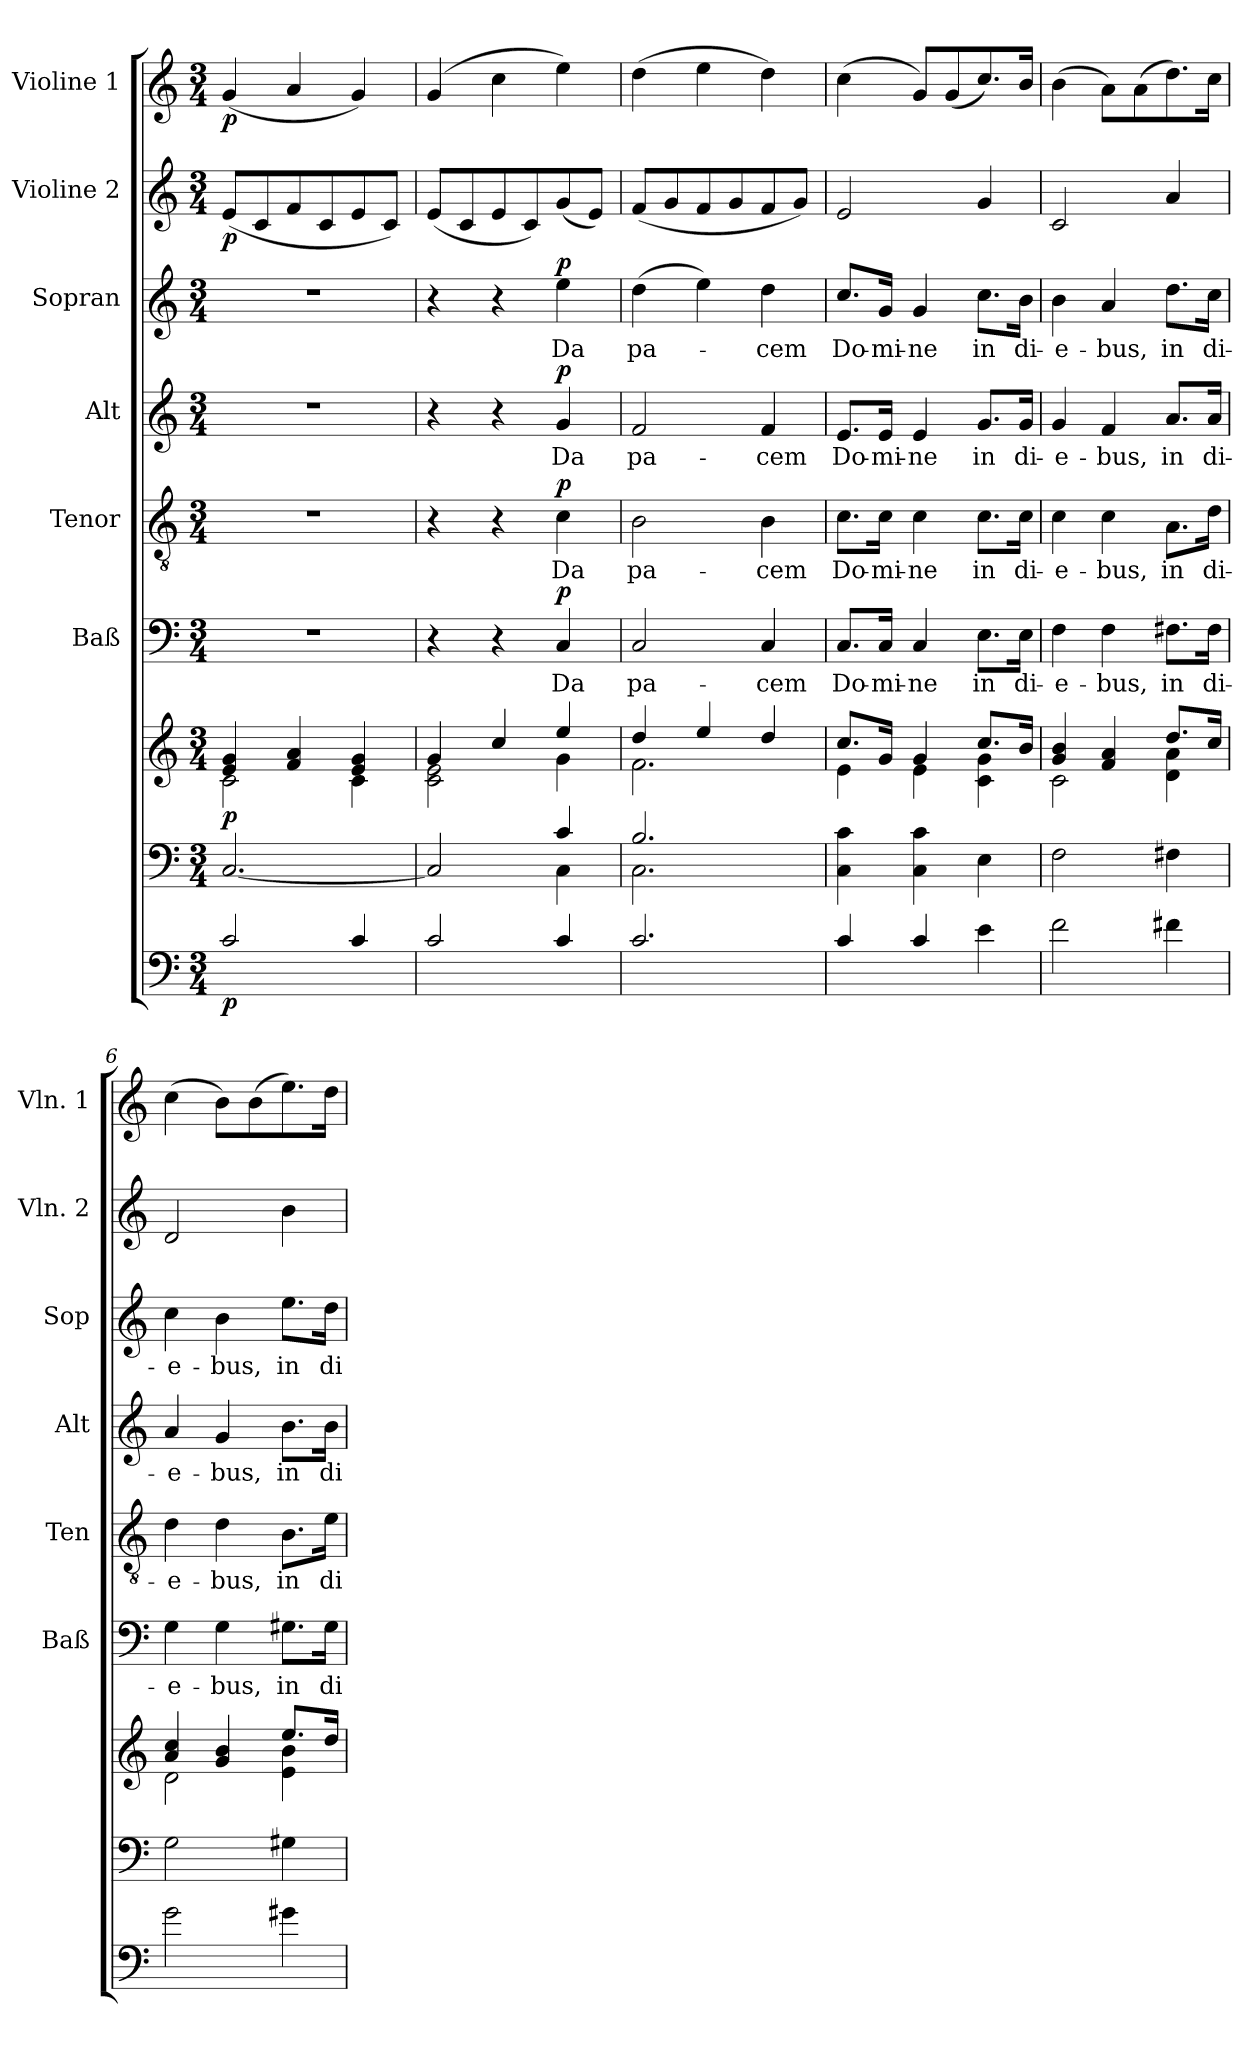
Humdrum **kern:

**kern	**dynam	**kern	**kern	**dynam	**kern	**text	**dynam	**kern	**text	**dynam	**kern	**text	**dynam	**kern	**text	**dynam	**kern	**dynam	**kern	**dynam
*part8	*part8	*part7	*part7	*part7	*part6	*part6	*part6	*part5	*part5	*part5	*part4	*part4	*part4	*part3	*part3	*part3	*part2	*part2	*part1	*part1
*staff9	*staff9	*staff8	*staff7	*staff7/8	*staff6	*staff6	*staff6	*staff5	*staff5	*staff5	*staff4	*staff4	*staff4	*staff3	*staff3	*staff3	*staff2	*staff2	*staff1	*staff1
*	*	*	*	*	*I"Baß	*	*	*I"Tenor	*	*	*I"Alt	*	*	*I"Sopran	*	*	*I"Violine 2	*	*I"Violine 1	*
*	*	*	*	*	*I'Baß	*	*	*I'Ten	*	*	*I'Alt	*	*	*I'Sop	*	*	*I'Vln. 2	*	*I'Vln. 1	*
*clefF4	*	*clefF4	*clefG2	*	*clefF4	*	*	*clefGv2	*	*	*clefG2	*	*	*clefG2	*	*	*clefG2	*	*clefG2	*
*ITrd7c12	*	*	*	*	*	*	*	*	*	*	*	*	*	*	*	*	*	*	*	*
*k[]	*	*k[]	*k[]	*	*k[]	*	*	*k[]	*	*	*k[]	*	*	*k[]	*	*	*k[]	*	*k[]	*
*C:	*	*C:	*C:	*	*C:	*	*	*C:	*	*	*C:	*	*	*C:	*	*	*C:	*	*C:	*
*M3/4	*	*M3/4	*M3/4	*	*M3/4	*	*	*M3/4	*	*	*M3/4	*	*	*M3/4	*	*	*M3/4	*	*M3/4	*
=1	=1	=1	=1	=1	=1	=1	=1	=1	=1	=1	=1	=1	=1	=1	=1	=1	=1	=1	=1	=1
*	*	*	*^	*	*	*	*	*	*	*	*	*	*	*	*	*	*	*	*	*
!	!LO:DY:b	!	!	!	!LO:DY:b	!	!	!	!	!	!	!	!	!	!	!	!	!	!LO:DY:b	!	!LO:DY:b
2C/	p	[2.C/	4e/ 4g/	2c\	p	2.r	.	.	2.r	.	.	2.r	.	.	2.r	.	.	(<8e/L	p	(<4g/	p
.	.	.	.	.	.	.	.	.	.	.	.	.	.	.	.	.	.	8c/	.	.	.
.	.	.	4f/ 4a/	.	.	.	.	.	.	.	.	.	.	.	.	.	.	8f/	.	4a/	.
.	.	.	.	.	.	.	.	.	.	.	.	.	.	.	.	.	.	8c/	.	.	.
4C/	.	.	4e/ 4g/	4c\	.	.	.	.	.	.	.	.	.	.	.	.	.	8e/	.	4g/)	.
.	.	.	.	.	.	.	.	.	.	.	.	.	.	.	.	.	.	8c/J)	.	.	.
=2	=2	=2	=2	=2	=2	=2	=2	=2	=2	=2	=2	=2	=2	=2	=2	=2	=2	=2	=2	=2	=2
*	*	*^	*	*	*	*	*	*	*	*	*	*	*	*	*	*	*	*	*	*	*
2C/	.	2ryy	2C/]	4g/	2c\ 2e\	.	4r	.	.	4r	.	.	4r	.	.	4r	.	.	(<8e/L	.	(4g/	.
.	.	.	.	.	.	.	.	.	.	.	.	.	.	.	.	.	.	.	8c/	.	.	.
.	.	.	.	4cc/	.	.	4r	.	.	4r	.	.	4r	.	.	4r	.	.	8e/	.	4cc\	.
.	.	.	.	.	.	.	.	.	.	.	.	.	.	.	.	.	.	.	8c/)	.	.	.
!	!	!	!	!	!	!	!	!LO:LY:b	!LO:DY:a	!	!LO:LY:b	!LO:DY:a	!	!LO:LY:b	!LO:DY:a	!	!LO:LY:b	!LO:DY:a	!	!	!	!
4C/	.	4c/	4C\	4ee/	4g\	.	4C/	Da	p	4c\	Da	p	4g/	Da	p	4ee\	Da	p	(<8g/	.	4ee\)	.
.	.	.	.	.	.	.	.	.	.	.	.	.	.	.	.	.	.	.	8e/J)	.	.	.
=3	=3	=3	=3	=3	=3	=3	=3	=3	=3	=3	=3	=3	=3	=3	=3	=3	=3	=3	=3	=3	=3	=3
!	!	!	!	!	!	!	!	!LO:LY:b	!	!	!LO:LY:b	!	!	!LO:LY:b	!	!	!LO:LY:b	!	!	!	!	!
2.C/	.	2.B/	2.C\	4dd/	2.f\	.	2C/	pa-	.	2B\	pa-	.	2f/	pa-	.	(>4dd\	pa-	.	(<8f/L	.	(>4dd\	.
.	.	.	.	.	.	.	.	.	.	.	.	.	.	.	.	.	.	.	8g/	.	.	.
.	.	.	.	4ee/	.	.	.	.	.	.	.	.	.	.	.	4ee\)	.	.	8f/	.	4ee\	.
.	.	.	.	.	.	.	.	.	.	.	.	.	.	.	.	.	.	.	8g/	.	.	.
!	!	!	!	!	!	!	!	!LO:LY:b	!	!	!LO:LY:b	!	!	!LO:LY:b	!	!	!LO:LY:b	!	!	!	!	!
.	.	.	.	4dd/	.	.	4C/	-cem	.	4B\	-cem	.	4f/	-cem	.	4dd\	-cem	.	8f/	.	4dd\)	.
.	.	.	.	.	.	.	.	.	.	.	.	.	.	.	.	.	.	.	8g/J)	.	.	.
*	*	*v	*v	*	*	*	*	*	*	*	*	*	*	*	*	*	*	*	*	*	*	*
=4	=4	=4	=4	=4	=4	=4	=4	=4	=4	=4	=4	=4	=4	=4	=4	=4	=4	=4	=4	=4	=4
!	!	!	!	!	!	!	!LO:LY:b	!	!	!LO:LY:b	!	!	!LO:LY:b	!	!	!LO:LY:b	!	!	!	!	!
4C/	.	4C\ 4c\	8.cc/L	4e\	.	8.C/L	Do-	.	8.c\L	Do-	.	8.e/L	Do-	.	8.cc/L	Do-	.	2e/	.	(>4cc\	.
!	!	!	!	!	!	!	!LO:LY:b	!	!	!LO:LY:b	!	!	!LO:LY:b	!	!	!LO:LY:b	!	!	!	!	!
.	.	.	16g/Jk	.	.	16C/Jk	-mi-	.	16c\Jk	-mi-	.	16e/Jk	-mi-	.	16g/Jk	-mi-	.	.	.	.	.
!	!	!	!	!	!	!	!LO:LY:b	!	!	!LO:LY:b	!	!	!LO:LY:b	!	!	!LO:LY:b	!	!	!	!	!
4C/	.	4C\ 4c\	4g/	4e\	.	4C/	-ne	.	4c\	-ne	.	4e/	-ne	.	4g/	-ne	.	.	.	8g/L)	.
.	.	.	.	.	.	.	.	.	.	.	.	.	.	.	.	.	.	.	.	(<8g/	.
!	!	!	!	!	!	!	!LO:LY:b	!	!	!LO:LY:b	!	!	!LO:LY:b	!	!	!LO:LY:b	!	!	!	!	!
4E\	.	4E\	8.cc/L	4c\ 4g\	.	8.E\L	in	.	8.c\L	in	.	8.g/L	in	.	8.cc\L	in	.	4g/	.	8.cc/)	.
!	!	!	!	!	!	!	!LO:LY:b	!	!	!LO:LY:b	!	!	!LO:LY:b	!	!	!LO:LY:b	!	!	!	!	!
.	.	.	16b/Jk	.	.	16E\Jk	di-	.	16c\Jk	di-	.	16g/Jk	di-	.	16b\Jk	di-	.	.	.	16b/Jk	.
=5	=5	=5	=5	=5	=5	=5	=5	=5	=5	=5	=5	=5	=5	=5	=5	=5	=5	=5	=5	=5	=5
!	!	!	!	!	!	!	!LO:LY:b	!	!	!LO:LY:b	!	!	!LO:LY:b	!	!	!LO:LY:b	!	!	!	!	!
2F\	.	2F\	4g/ 4b/	2c\	.	4F\	-e-	.	4c\	-e-	.	4g/	-e-	.	4b\	-e-	.	2c/	.	(>4b\	.
!	!	!	!	!	!	!	!LO:LY:b	!	!	!LO:LY:b	!	!	!LO:LY:b	!	!	!LO:LY:b	!	!	!	!	!
.	.	.	4f/ 4a/	.	.	4F\	-bus,	.	4c\	-bus,	.	4f/	-bus,	.	4a/	-bus,	.	.	.	8a\L)	.
.	.	.	.	.	.	.	.	.	.	.	.	.	.	.	.	.	.	.	.	(>8a\	.
!	!	!	!	!	!	!	!LO:LY:b	!	!	!LO:LY:b	!	!	!LO:LY:b	!	!	!LO:LY:b	!	!	!	!	!
4F#X\	.	4F#X\	8.dd/L	4d\ 4a\	.	8.F#X\L	in	.	8.A\L	in	.	8.a/L	in	.	8.dd\L	in	.	4a/	.	8.dd\)	.
!	!	!	!	!	!	!	!LO:LY:b	!	!	!LO:LY:b	!	!	!LO:LY:b	!	!	!LO:LY:b	!	!	!	!	!
.	.	.	16cc/Jk	.	.	16F#\Jk	di-	.	16d\Jk	di-	.	16a/Jk	di-	.	16cc\Jk	di-	.	.	.	16cc\Jk	.
!!LO:PB:g=z
=6	=6	=6	=6	=6	=6	=6	=6	=6	=6	=6	=6	=6	=6	=6	=6	=6	=6	=6	=6	=6	=6
!	!	!	!	!	!	!	!LO:LY:b	!	!	!LO:LY:b	!	!	!LO:LY:b	!	!	!LO:LY:b	!	!	!	!	!
2G\	.	2G\	4a/ 4cc/	2d\	.	4G\	-e-	.	4d\	-e-	.	4a/	-e-	.	4cc\	-e-	.	2d/	.	(>4cc\	.
!	!	!	!	!	!	!	!LO:LY:b	!	!	!LO:LY:b	!	!	!LO:LY:b	!	!	!LO:LY:b	!	!	!	!	!
.	.	.	4g/ 4b/	.	.	4G\	-bus,	.	4d\	-bus,	.	4g/	-bus,	.	4b\	-bus,	.	.	.	8b\L)	.
.	.	.	.	.	.	.	.	.	.	.	.	.	.	.	.	.	.	.	.	(>8b\	.
!	!	!	!	!	!	!	!LO:LY:b	!	!	!LO:LY:b	!	!	!LO:LY:b	!	!	!LO:LY:b	!	!	!	!	!
4G#X\	.	4G#X\	8.ee/L	4e\ 4b\	.	8.G#X\L	in	.	8.B\L	in	.	8.b\L	in	.	8.ee\L	in	.	4b\	.	8.ee\)	.
!	!	!	!	!	!	!	!LO:LY:b	!	!	!LO:LY:b	!	!	!LO:LY:b	!	!	!LO:LY:b	!	!	!	!	!
.	.	.	16dd/Jk	.	.	16G#\Jk	di-	.	16e\Jk	di-	.	16b\Jk	di-	.	16dd\Jk	di-	.	.	.	16dd\Jk	.
*	*	*	*v	*v	*	*	*	*	*	*	*	*	*	*	*	*	*	*	*	*	*
=	=	=	=	=	=	=	=	=	=	=	=	=	=	=	=	=	=	=	=	=
*-	*-	*-	*-	*-	*-	*-	*-	*-	*-	*-	*-	*-	*-	*-	*-	*-	*-	*-	*-	*-
